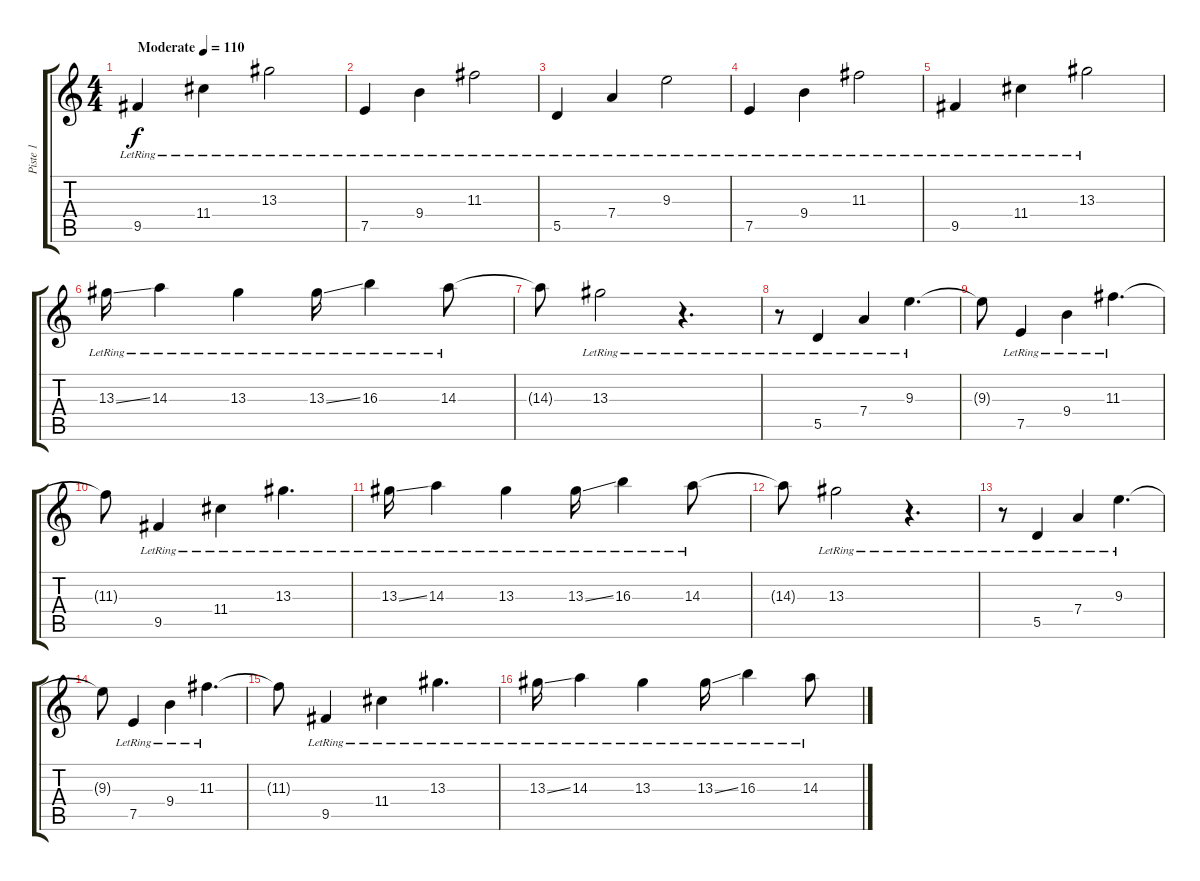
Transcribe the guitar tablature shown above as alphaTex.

\track ("Piste 1" "Piste 1") {instrument electricguitarjazz}
\staff {score tabs}
\tuning (E4 B3 G3 D3 A2 D2) {hide}
\ts (4 4)
\tempo (110 "Moderate")
\clef g2
\ks c
9.5{lr}.4{dy f instrument electricguitarjazz} 11.4{lr}.4 13.3{lr}.2 |
7.5{lr}.4 9.4{lr}.4 11.3{lr}.2 |
5.5{lr}.4 7.4{lr}.4 9.3{lr}.2 |
7.5{lr}.4 9.4{lr}.4 11.3{lr}.2 |
9.5{lr}.4 11.4{lr}.4 13.3{lr}.2 |
13.3{ss lr}.16 14.3{lr}.4 13.3{lr}.4 13.3{ss lr}.16 16.3{lr}.4 14.3{lr}.8 |
14.3{t}.8 13.3{lr}.2 r.4{d} |
r.8 5.5{lr}.4 7.4{lr}.4 9.3{lr}.4{d} |
9.3{t}.8 7.5{lr}.4 9.4{lr}.4 11.3{lr}.4{d} |
11.3{t}.8 9.5{lr}.4 11.4{lr}.4 13.3{lr}.4{d} |
13.3{ss lr}.16 14.3{lr}.4 13.3{lr}.4 13.3{ss lr}.16 16.3{lr}.4 14.3{lr}.8 |
14.3{t}.8 13.3{lr}.2 r.4{d} |
r.8 5.5{lr}.4{instrument distortionguitar} 7.4{lr}.4 9.3{lr}.4{d} |
9.3{t}.8 7.5{lr}.4 9.4{lr}.4 11.3{lr}.4{d instrument distortionguitar} |
11.3{t}.8 9.5{lr}.4 11.4{lr}.4 13.3{lr}.4{d} |
13.3{ss lr}.16 14.3{lr}.4 13.3{lr}.4 13.3{ss lr}.16 16.3{lr}.4 14.3{lr}.8
